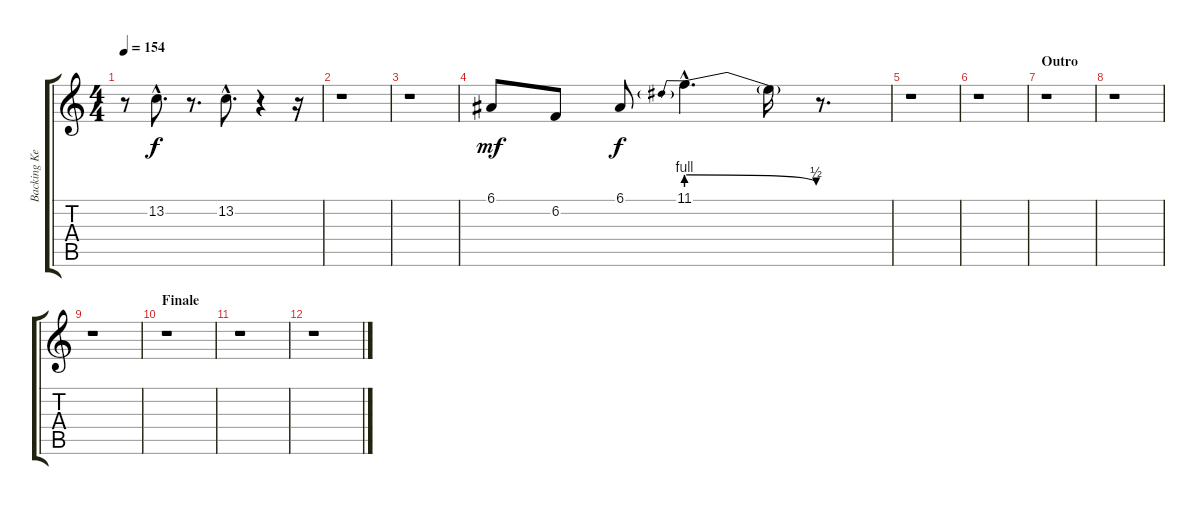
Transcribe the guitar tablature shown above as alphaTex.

\track ("Backing Keyboards" "Backing Ke") {instrument flute}
\staff {score tabs}
\tuning (E4 B3 G3 D3 A2 E2) {hide}
\ts (4 4)
\tempo 154
\clef g2
\ks c
r.8{dy f} 13.2{hac}.8{d} r.8{d} 13.2{hac}.8{d} r.4 r.16 |
r.1 |
r.1 |
6.1.8{dy mf} 6.2.8 6.1.8{dy f} 11.1{be (prebendrelease 0 4 60 2) hac}.4{d} 11.1{t}.16 r.8{d} |
r.1 |
r.1 |
\section ("" "Outro")
r.1 |
r.1 |
r.1 |
\section ("" "Finale")
r.1 |
r.1 |
r.1
